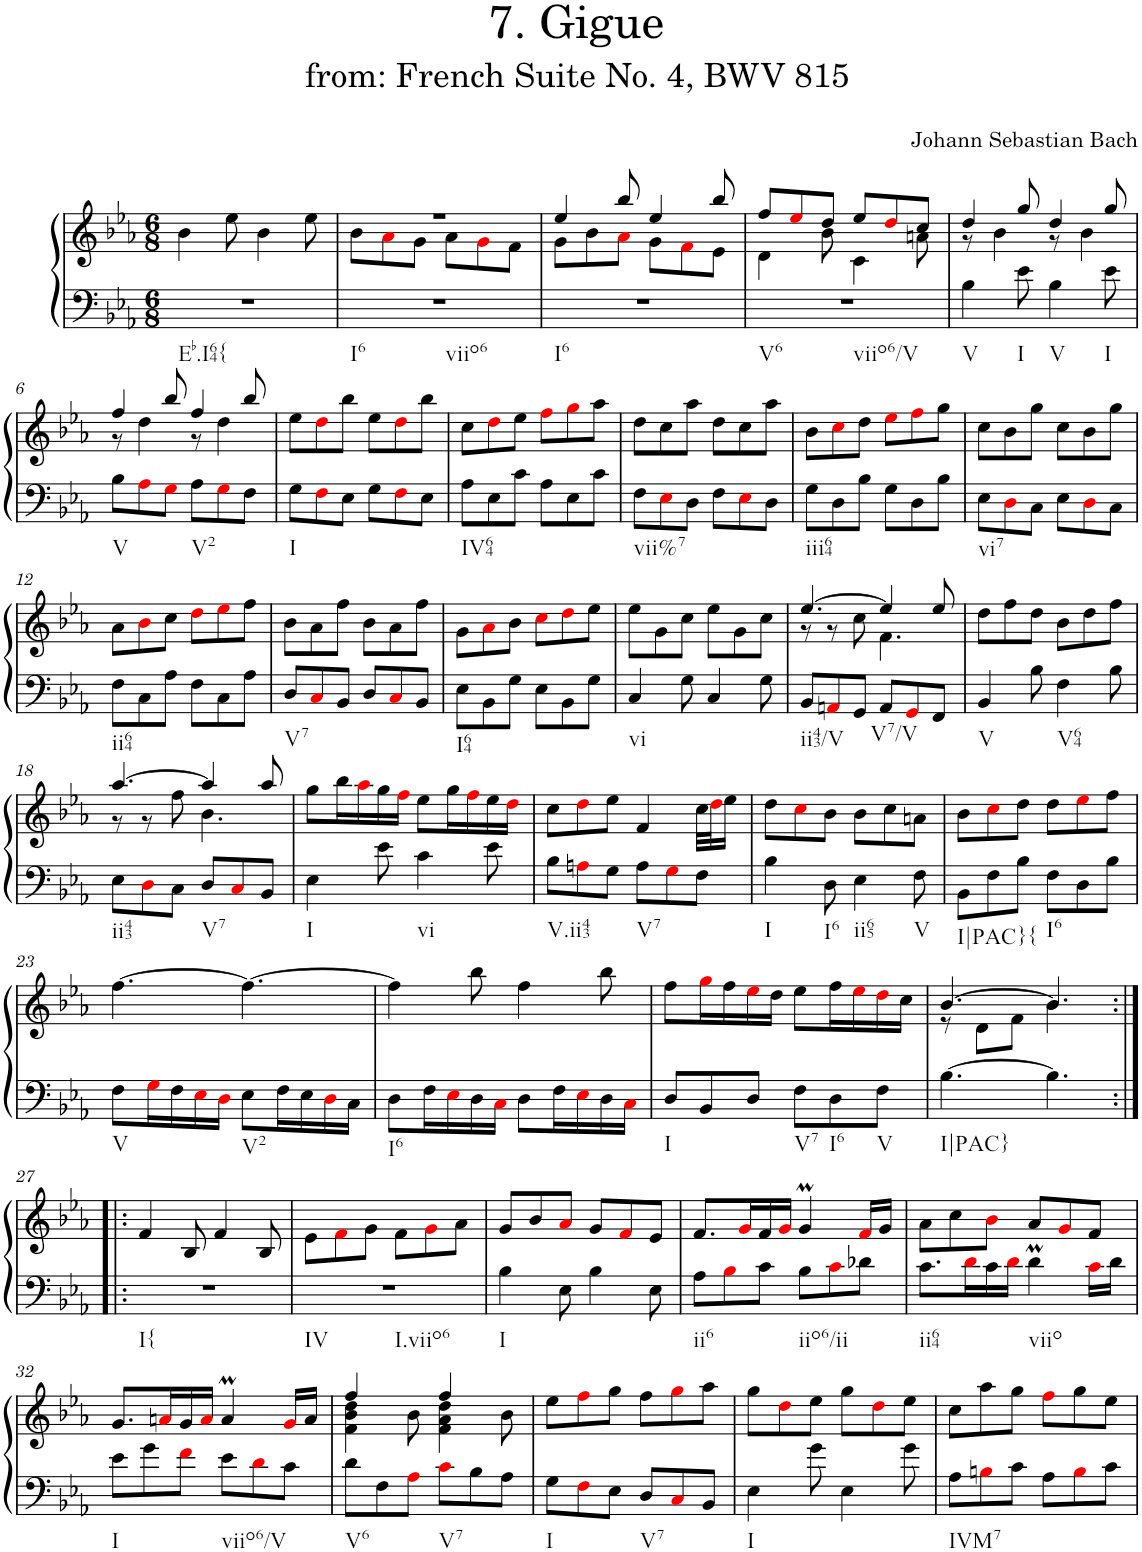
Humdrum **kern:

**kern	**kern
*part1	*part1
*staff2	*staff1
*I"Piano	*
*I'Pno.	*
*clefF4	*clefG2
*k[b-e-a-]	*k[b-e-a-]
*M6/8	*M6/8
=1	=1
*	*^
!LO:TX:b:t=Eb.I64{	!	!
2.r	2.ryy	4b-\
.	.	8ee-\
.	.	4b-\
.	.	8ee-\
=2	=2	=2
!LO:TX:b:t=I6	!	!
!LO:TX:b:t=viio6	!	!
2.r	2.r	8b-\L
.	.	8a-i\
.	.	8g\J
.	.	8a-\L
.	.	8gi\
.	.	8f\J
=3	=3	=3
!LO:TX:b:t=I6	!	!
2.r	4ee-/	8g\L
.	.	8b-\
.	8bb-/	8a-i\J
.	4ee-/	8g\L
.	.	8fi\
.	8bb-/	8e-\J
=4	=4	=4
!LO:TX:b:t=V6	!	!
!LO:TX:b:t=viio6/V	!	!
2.r	8ff/L	4d\
.	8ee-i/	.
.	8dd/J	8b-\
.	8ee-/L	4c\
.	8ddi/	.
.	8cc/J	8an\
=5	=5	=5
!LO:TX:b:t=V	!	!
4B-\	4dd/	8r
.	.	4b-\
!LO:TX:b:t=I	!	!
8e-\	8gg/	.
!LO:TX:b:t=V	!	!
4B-\	4dd/	8r
.	.	4b-\
!LO:TX:b:t=I	!	!
8e-\	8gg/	.
!!LO:LB:g=z	!!
=6	=6	=6
!LO:TX:b:t=V	!	!
8B-\L	4ff/	8r
8A-i\	.	4dd\
8Gi\J	8bb-/	.
!LO:TX:b:t=V2	!	!
8A-\L	4ff/	8r
8Gi\	.	4dd\
8F\J	8bb-/	.
=7	=7	=7
!LO:TX:b:t=I	!	!
8G\L	2.ryy	8ee-\L
8Fi\	.	8ddi\
8E-\J	.	8bb-\J
8G\L	.	8ee-\L
8Fi\	.	8ddi\
8E-\J	.	8bb-\J
=8	=8	=8
!LO:TX:b:t=IV64	!	!
8A-\L	2.ryy	8cc\L
8E-\	.	8ddi\
8c\J	.	8ee-\J
8A-\L	.	8ffi\L
8E-\	.	8ggi\
8c\J	.	8aa-\J
=9	=9	=9
!LO:TX:b:t=vii%7	!	!
8F\L	2.ryy	8dd\L
8E-i\	.	8cc\
8D\J	.	8aa-\J
8F\L	.	8dd\L
8E-i\	.	8cc\
8D\J	.	8aa-\J
=10	=10	=10
!LO:TX:b:t=iii64	!	!
8G\L	2.ryy	8b-\L
8D\	.	8cci\
8B-\J	.	8dd\J
8G\L	.	8ee-i\L
8D\	.	8ffi\
8B-\J	.	8gg\J
=11	=11	=11
!LO:TX:b:t=vi7	!	!
8E-\L	2.ryy	8cc\L
8Di\	.	8b-\
8C\J	.	8gg\J
8E-\L	.	8cc\L
8Di\	.	8b-\
8C\J	.	8gg\J
!!LO:LB:g=z	!!
=12	=12	=12
!LO:TX:b:t=ii64	!	!
8F\L	2.ryy	8a-\L
8C\	.	8b-i\
8A-\J	.	8cc\J
8F\L	.	8ddi\L
8C\	.	8ee-i\
8A-\J	.	8ff\J
=13	=13	=13
!LO:TX:b:t=V7	!	!
8D/L	2.ryy	8b-\L
8Ci/	.	8a-\
8BB-/J	.	8ff\J
8D/L	.	8b-\L
8Ci/	.	8a-\
8BB-/J	.	8ff\J
=14	=14	=14
!LO:TX:b:t=I64	!	!
8E-\L	2.ryy	8g\L
8BB-\	.	8a-i\
8G\J	.	8b-\J
8E-\L	.	8cci\L
8BB-\	.	8ddi\
8G\J	.	8ee-\J
=15	=15	=15
!LO:TX:b:t=vi	!	!
4C/	2.ryy	8ee-\L
.	.	8g\
8G\	.	8cc\J
4C/	.	8ee-\L
.	.	8g\
8G\	.	8cc\J
=16	=16	=16
!LO:TX:b:t=ii43/V	!	!
8BB-/L	[4.ee-/	8r
8AAni/	.	8r
8GG/J	.	8cc\
!LO:TX:b:t=V7/V	!	!
8AA/L	4ee-/]	4.f\
8GGi/	.	.
8FF/J	8ee-/	.
=17	=17	=17
!LO:TX:b:t=V	!	!
4BB-/	2.ryy	8dd\L
.	.	8ff\
8B-\	.	8dd\J
!LO:TX:b:t=V64	!	!
4F\	.	8b-\L
.	.	8dd\
8B-\	.	8ff\J
!!LO:LB:g=z	!!
=18	=18	=18
!LO:TX:b:t=ii43	!	!
8E-\L	[4.aa-/	8r
8Di\	.	8r
8C\J	.	8ff\
!LO:TX:b:t=V7	!	!
8D/L	4aa-/]	4.b-\
8Ci/	.	.
8BB-/J	8aa-/	.
=19	=19	=19
!LO:TX:b:t=I	!	!
4E-\	2.ryy	8gg\L
.	.	16bb-\L
.	.	16aa-i\
8e-\	.	16gg\
.	.	16ffi\JJ
!LO:TX:b:t=vi	!	!
4c\	.	8ee-\L
.	.	16gg\L
.	.	16ffi\
8e-\	.	16ee-\
.	.	16ddi\JJ
=20	=20	=20
!LO:TX:b:t=V.ii43	!	!
8B-\L	2.ryy	8cc\L
8Ani\	.	8ddi\
8G\J	.	8ee-\J
!LO:TX:b:t=V7	!	!
8A\L	.	4f/
8Gi\	.	.
8F\J	.	32cc\LLL
.	.	32ddi\J
.	.	16ee-\JJ
=21	=21	=21
!LO:TX:b:t=I	!	!
4B-\	2.ryy	8dd\L
.	.	8cci\
!LO:TX:b:t=I6	!	!
8D\	.	8b-\J
!LO:TX:b:t=ii65	!	!
4E-\	.	8b-\L
.	.	8cc\
!LO:TX:b:t=V	!	!
8F\	.	8an\J
=22	=22	=22
!LO:TX:b:t=I|PAC}{	!	!
8BB-\L	2.ryy	8b-\L
8F\	.	8cci\
8B-\J	.	8dd\J
!LO:TX:b:t=I6	!	!
8F\L	.	8dd\L
8D\	.	8ee-i\
8B-\J	.	8ff\J
!!LO:LB:g=z
=23	=23	=23
!LO:TX:b:t=V	!	!
*	*v	*v
8F\L	[4.ff\
16Gi\L	.
16F\	.
16E-i\	.
16Di\JJ	.
!LO:TX:b:t=V2	!
8E-\L	4.ff\_
16F\L	.
16E-\	.
16Di\	.
16C\JJ	.
=24	=24
!LO:TX:b:t=I6	!
8D\L	4ff\]
16F\L	.
16E-i\	.
16D\	8bb-\
16Ci\JJ	.
8D\L	4ff\
16F\L	.
16E-i\	.
16D\	8bb-\
16Ci\JJ	.
=25	=25
*	*^
!LO:TX:b:t=I	!	!
8D/L	2.ryy	8ff\L
8BB-/	.	16ggi\L
.	.	16ff\
8D/J	.	16ee-i\
.	.	16dd\JJ
!LO:TX:b:t=V7	!	!
8F\L	.	8ee-\L
!LO:TX:b:t=I6	!	!
8D\	.	16ff\L
.	.	16ee-i\
!LO:TX:b:t=V	!	!
8F\J	.	16ddi\
.	.	16cc\JJ
=26	=26	=26
!LO:TX:b:t=I|PAC}	!	!
[4.B-\	[4.b-/	8r
.	.	8d\L
.	.	8f\J
4.B-\]	4.b-/]	4.b-\
!!LO:LB:g=z	!!
=27:|!|:	=27:|!|:	=27:|!|:
!LO:TX:b:t=I{	!	!
2.r	2.ryy	4f/
.	.	8B-/
.	.	4f/
.	.	8B-/
=28	=28	=28
!LO:TX:b:t=IV	!	!
!LO:TX:b:t=I.viio6	!	!
2.r	2.ryy	8e-\L
.	.	8fi\
.	.	8g\J
.	.	8f\L
.	.	8gi\
.	.	8a-\J
=29	=29	=29
!LO:TX:b:t=I	!	!
*	*v	*v
4B-\	8g/L
.	8b-/
8E-\	8a-i/J
4B-\	8g/L
.	8fi/
8E-\	8e-/J
=30	=30
!LO:TX:b:t=ii6	!
8A-\L	8.f/L
8B-i\	.
.	16gi/L
8c\J	16f/
.	16gi/JJ
!LO:TX:b:t=iio6/ii	!
8B-\L	4gm/
8ci\	.
8d-X\J	16fi/LL
.	16g/JJ
=31	=31
!LO:TX:b:t=ii64	!
8.c\L	8a-\L
.	8cc\
16di\L	.
16c\	8b-i\J
16di\JJ	.
!LO:TX:b:t=viio	!
4dm\	8a-/L
.	8gi/
16ci\LL	8f/J
16d\JJ	.
!!LO:LB:g=z
=32	=32
!LO:TX:b:t=I	!
8e-\L	8.g/L
8g\	.
.	16ani/L
8fi\J	16g/
.	16ai/JJ
!LO:TX:b:t=viio6/V	!
8e-\L	4am/
8di\	.
8c\J	16gi/LL
.	16a/JJ
=33	=33
*	*^
!LO:TX:b:t=V6	!	!
8d\L	4ff/	4f\ 4b-\ 4dd\
8F\	.	.
8A-i\J	8b-\	8ryy
!LO:TX:b:t=V7	!	!
8ci\L	4ff/	4f\ 4a-\ 4dd\
8B-\	.	.
8A-\J	8b-\	8ryy
=34	=34	=34
!LO:TX:b:t=I	!	!
*	*v	*v
8G\L	8ee-\L
8Fi\	8ffi\
8E-\J	8gg\J
!LO:TX:b:t=V7	!
8D/L	8ff\L
8Ci/	8ggi\
8BB-/J	8aa-\J
=35	=35
*	*^
!LO:TX:b:t=I	!	!
4E-\	2.ryy	8gg\L
.	.	8ddi\
8g\	.	8ee-\J
4E-\	.	8gg\L
.	.	8ddi\
8g\	.	8ee-\J
=36	=36	=36
!LO:TX:b:t=IVM7	!	!
8A-\L	2.ryy	8cc\L
8Bni\	.	8aa-\
8c\J	.	8gg\J
8A-\L	.	8ffi\L
8Bi\	.	8gg\
8c\J	.	8ee-\J
*	*v	*v
=	=
*-	*-
